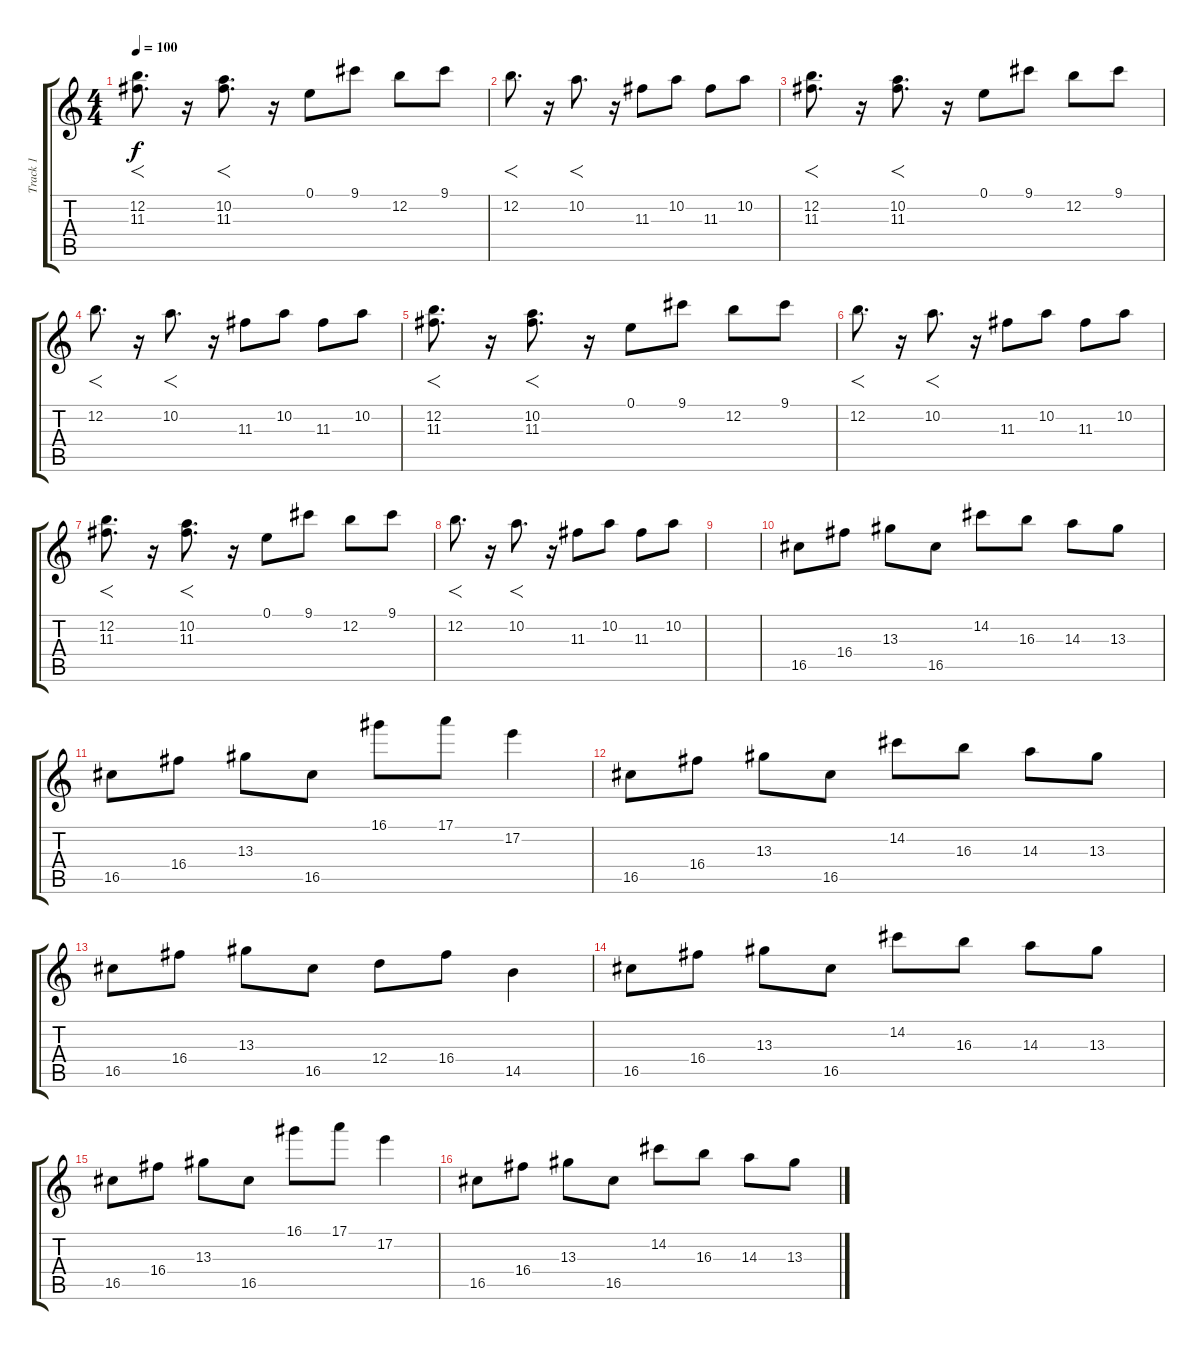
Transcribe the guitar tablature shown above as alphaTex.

\track ("Track 1" "Track 1") {instrument electricguitarclean}
\staff {score tabs}
\tuning (E4 B3 G3 D3 A2 E2) {hide}
\ts (4 4)
\tempo 100
\clef g2
\ks c
(12.2 11.3).8{f d dy f} r.16 (10.2 11.3).8{f d} r.16 0.1.8 9.1.8 12.2.8 9.1.8 |
12.2.8{f d} r.16 10.2.8{f d} r.16 11.3.8 10.2.8 11.3.8 10.2.8 |
(12.2 11.3).8{f d} r.16 (10.2 11.3).8{f d} r.16 0.1.8 9.1.8 12.2.8 9.1.8 |
12.2.8{f d} r.16 10.2.8{f d} r.16 11.3.8 10.2.8 11.3.8 10.2.8 |
(12.2 11.3).8{f d} r.16 (10.2 11.3).8{f d} r.16 0.1.8 9.1.8 12.2.8 9.1.8 |
12.2.8{f d} r.16 10.2.8{f d} r.16 11.3.8 10.2.8 11.3.8 10.2.8 |
(12.2 11.3).8{f d} r.16 (10.2 11.3).8{f d} r.16 0.1.8 9.1.8 12.2.8 9.1.8 |
12.2.8{f d} r.16 10.2.8{f d} r.16 11.3.8 10.2.8 11.3.8 10.2.8 |
|
16.5.8 16.4.8 13.3.8 16.5.8 14.2.8 16.3.8 14.3.8 13.3.8 |
16.5.8 16.4.8 13.3.8 16.5.8 16.1.8 17.1.8 17.2.4 |
16.5.8 16.4.8 13.3.8 16.5.8 14.2.8 16.3.8 14.3.8 13.3.8 |
16.5.8 16.4.8 13.3.8 16.5.8 12.4.8 16.4.8 14.5.4 |
16.5.8 16.4.8 13.3.8 16.5.8 14.2.8 16.3.8 14.3.8 13.3.8 |
16.5.8 16.4.8 13.3.8 16.5.8 16.1.8 17.1.8 17.2.4 |
16.5.8 16.4.8 13.3.8 16.5.8 14.2.8 16.3.8 14.3.8 13.3.8
